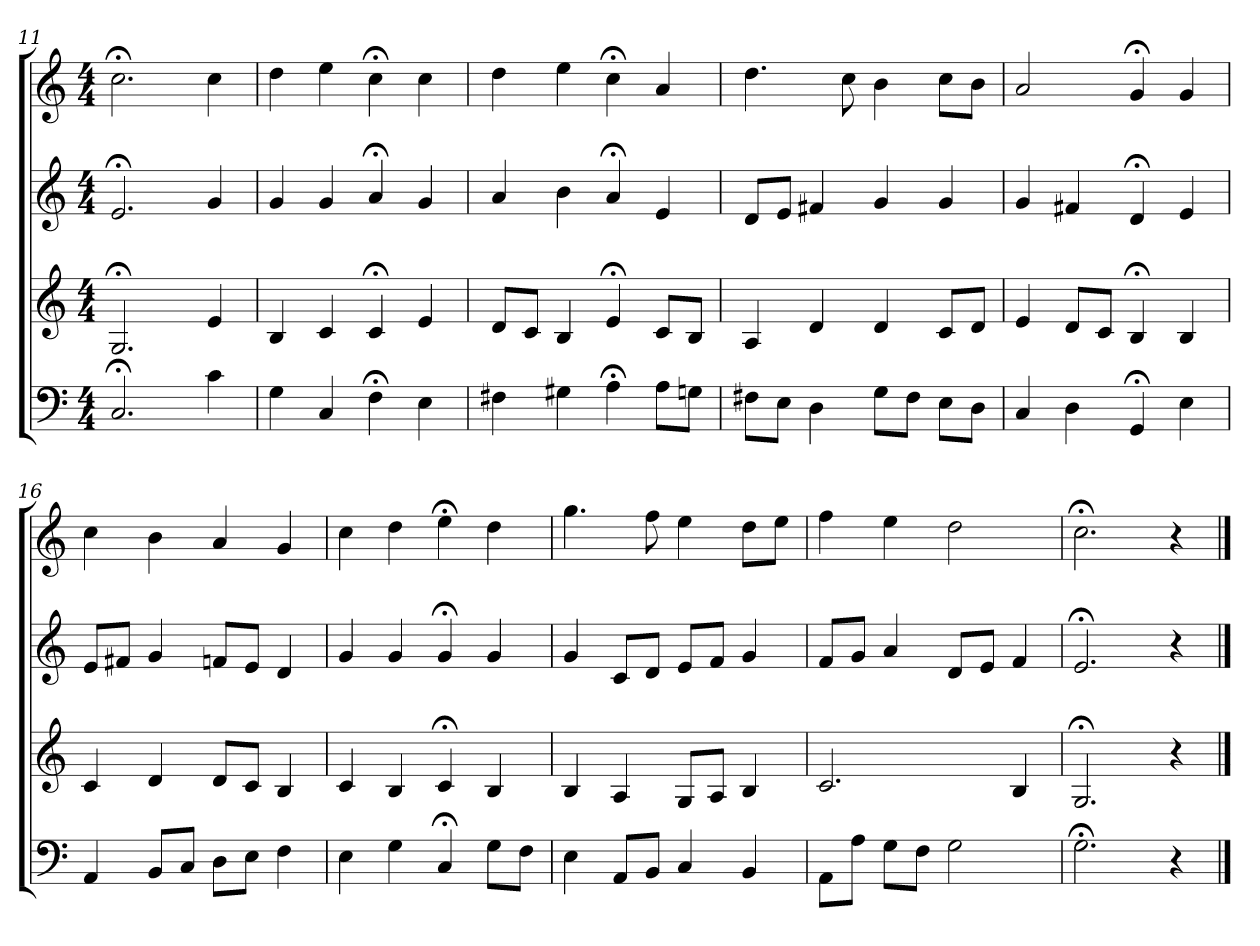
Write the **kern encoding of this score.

**kern	**kern	**kern	**kern
*part4	*part3	*part2	*part1
*staff4	*staff3	*staff2	*staff1
*clefF4	*clefG2	*clefG2	*clefG2
*k[]	*k[]	*k[]	*k[]
*C:	*C:	*C:	*C:
*M4/4	*M4/4	*M4/4	*M4/4
=11	=11	=11	=11
2.C;<	2.G;<	2.e;<	2.cc;<
4c	4e	4g	4cc
=12	=12	=12	=12
4G	4B	4g	4dd
4C	4c	4g	4ee
4F;<	4c;<	4a;<	4cc;<
4E	4e	4g	4cc
=13	=13	=13	=13
4F#X	8d/L	4a	4dd
.	8c/J	.	.
4G#X	4B	4b	4ee
4A;<	4e;<	4a;<	4cc;<
8A\L	8c/L	4e	4a
8Gn\J	8B/J	.	.
=14	=14	=14	=14
8F#X\L	4A	8d/L	4.dd
8E\J	.	8e/J	.
4D	4d	4f#X	.
.	.	.	8cc
8G\L	4d	4g	4b
8F#\J	.	.	.
8E\L	8c/L	4g	8cc\L
8D\J	8d/J	.	8b\J
=15	=15	=15	=15
4C	4e	4g	2a
4D	8d/L	4f#X	.
.	8c/J	.	.
4GG;<	4B;<	4d;<	4g;<
4E	4B	4e	4g
=16	=16	=16	=16
4AA	4c	8e/L	4cc
.	.	8f#X/J	.
8BB/L	4d	4g	4b
8C/J	.	.	.
8D\L	8d/L	8fn/L	4a
8E\J	8c/J	8e/J	.
4F	4B	4d	4g
=17	=17	=17	=17
4E	4c	4g	4cc
4G	4B	4g	4dd
4C;<	4c;<	4g;<	4ee;<
8G\L	4B	4g	4dd
8F\J	.	.	.
=18	=18	=18	=18
4E	4B	4g	4.gg
8AA/L	4A	8c/L	.
8BB/J	.	8d/J	8ff
4C	8G/L	8e/L	4ee
.	8A/J	8f/J	.
4BB	4B	4g	8dd\L
.	.	.	8ee\J
=19	=19	=19	=19
8AA\L	2.c	8f/L	4ff
8A\J	.	8g/J	.
8G\L	.	4a	4ee
8F\J	.	.	.
2G	.	8d/L	2dd
.	.	8e/J	.
.	4B	4f	.
=20	=20	=20	=20
2.G;<	2.G;<	2.e;<	2.cc;<
4r	4r	4r	4r
==	==	==	==
*-	*-	*-	*-
